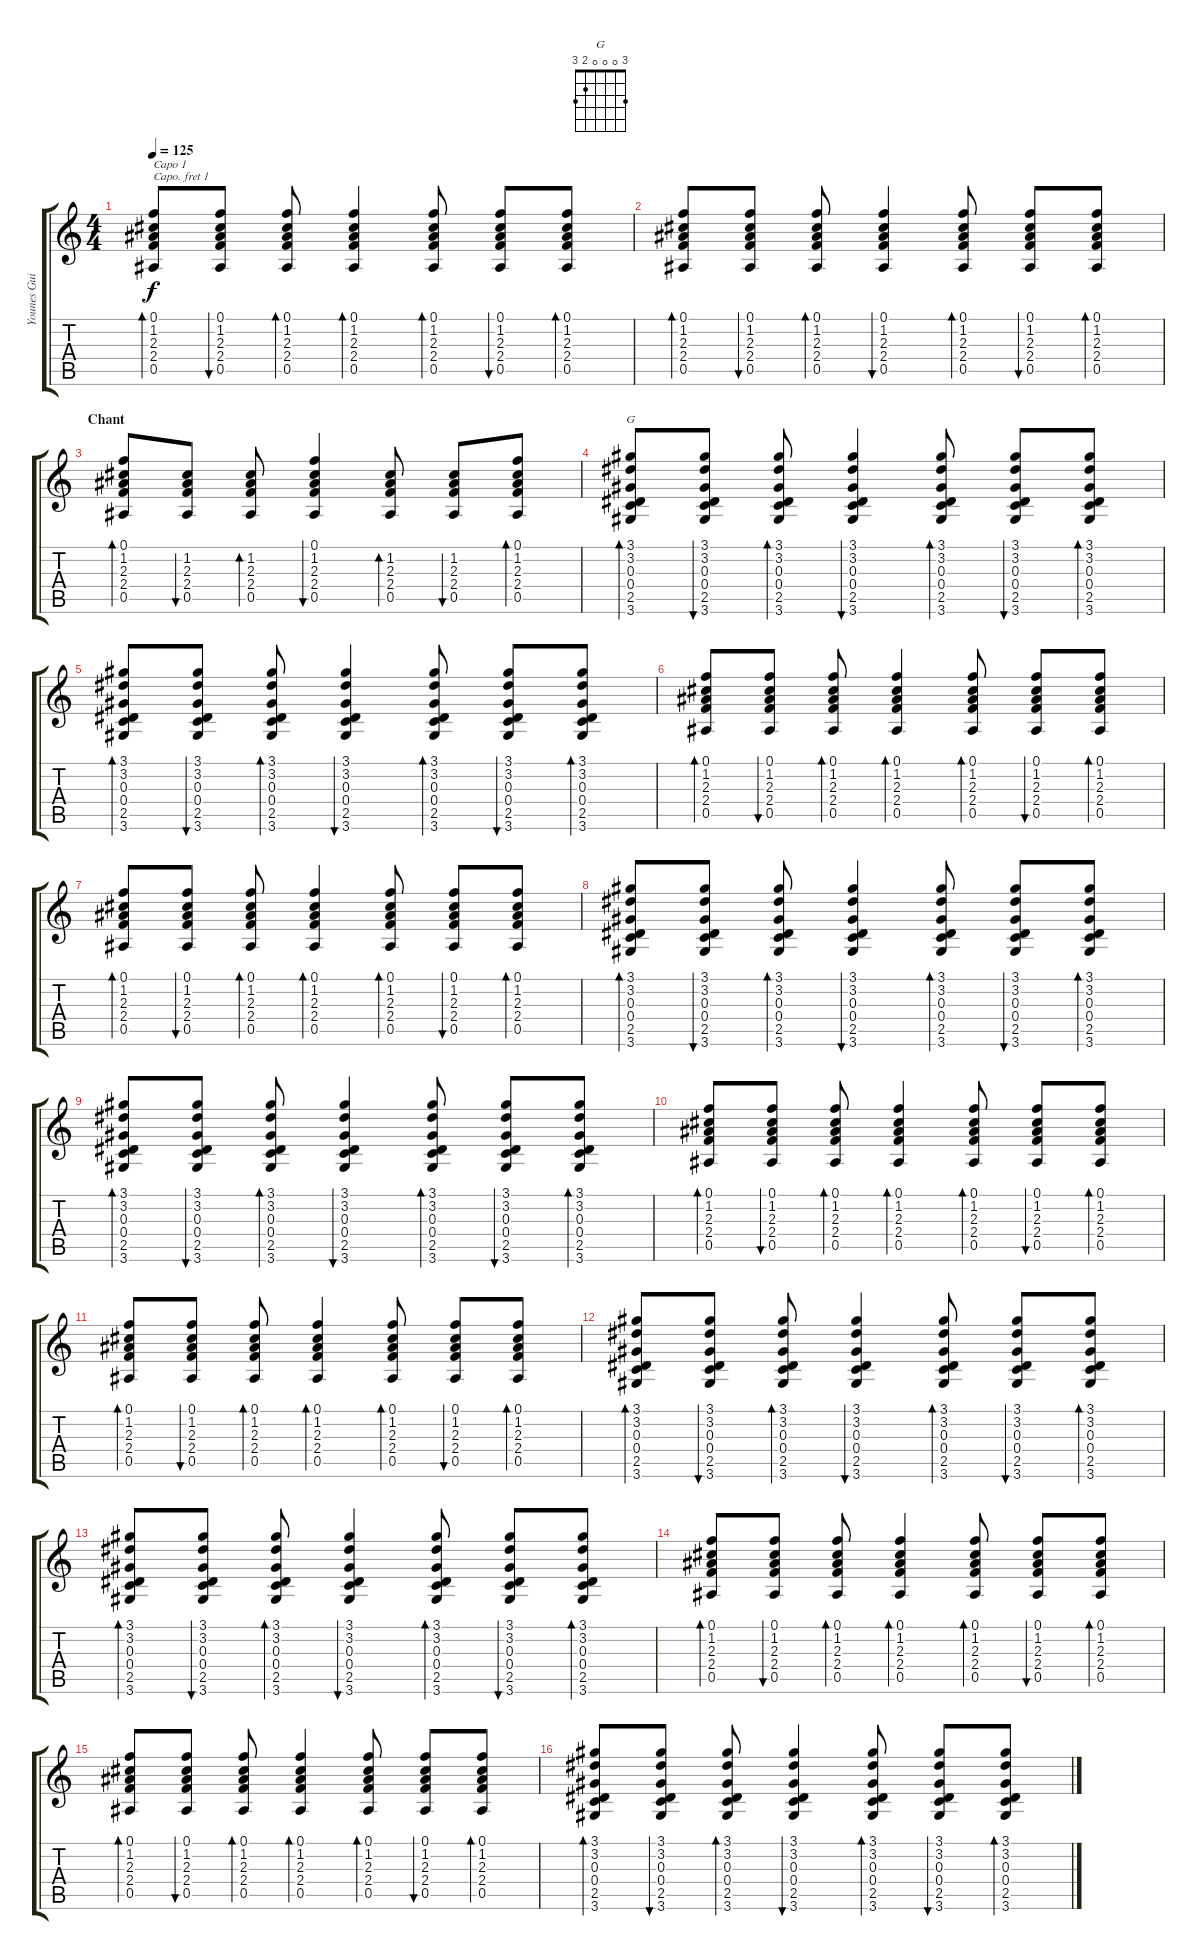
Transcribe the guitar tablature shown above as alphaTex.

\track ("Younes Guitar" "Younes Gui") {instrument acousticguitarnylon}
\staff {score tabs}
\capo 1
\tuning (E4 B3 G3 D3 A2 E2) {hide}
\chord ("G" 3 0 0 0 2 3)
\ts (4 4)
\tempo 125
\clef g2
\ks c
(0.1 1.2 2.3 2.4 0.5).8{bd 60 txt "Capo 1" dy f instrument acousticguitarnylon} (0.1 1.2 2.3 2.4 0.5).8{bu 60} (0.1 1.2 2.3 2.4 0.5).8{bd 60} (0.1 1.2 2.3 2.4 0.5).4{bd 60} (0.1 1.2 2.3 2.4 0.5).8{bd 60} (0.1 1.2 2.3 2.4 0.5).8{bu 60 txt ""} (0.1 1.2 2.3 2.4 0.5).8{bd 60} |
(0.1 1.2 2.3 2.4 0.5).8{bd 60} (0.1 1.2 2.3 2.4 0.5).8{bu 60} (0.1 1.2 2.3 2.4 0.5).8{bd 60} (0.1 1.2 2.3 2.4 0.5).4{bu 60} (0.1 1.2 2.3 2.4 0.5).8{bd 60} (0.1 1.2 2.3 2.4 0.5).8{bu 60} (0.1 1.2 2.3 2.4 0.5).8{bd 60} |
\section ("" "Chant")
(0.1 1.2 2.3 2.4 0.5).8{bd 60} (1.2 2.3 2.4 0.5).8{bu 60} (1.2 2.3 2.4 0.5).8{bd 60} (0.1 1.2 2.3 2.4 0.5).4{bu 60} (1.2 2.3 2.4 0.5).8{bd 60} (1.2 2.3 2.4 0.5).8{bu 60} (0.1 1.2 2.3 2.4 0.5).8{bd 60} |
(3.1 3.2 0.3 0.4 2.5 3.6).8{bd 60 ch "G"} (3.1 3.2 0.3 0.4 2.5 3.6).8{bu 60} (3.1 3.2 0.3 0.4 2.5 3.6).8{bd 60} (3.1 3.2 0.3 0.4 2.5 3.6).4{bu 60} (3.1 3.2 0.3 0.4 2.5 3.6).8{bd 60} (3.1 3.2 0.3 0.4 2.5 3.6).8{bu 60} (3.1 3.2 0.3 0.4 2.5 3.6).8{bd 60} |
(3.1 3.2 0.3 0.4 2.5 3.6).8{bd 60} (3.1 3.2 0.3 0.4 2.5 3.6).8{bu 60} (3.1 3.2 0.3 0.4 2.5 3.6).8{bd 60} (3.1 3.2 0.3 0.4 2.5 3.6).4{bu 60} (3.1 3.2 0.3 0.4 2.5 3.6).8{bd 60} (3.1 3.2 0.3 0.4 2.5 3.6).8{bu 60} (3.1 3.2 0.3 0.4 2.5 3.6).8{bd 60} |
(0.1 1.2 2.3 2.4 0.5).8{bd 60} (0.1 1.2 2.3 2.4 0.5).8{bu 60} (0.1 1.2 2.3 2.4 0.5).8{bd 60} (0.1 1.2 2.3 2.4 0.5).4{bd 60} (0.1 1.2 2.3 2.4 0.5).8{bd 60} (0.1 1.2 2.3 2.4 0.5).8{bu 60} (0.1 1.2 2.3 2.4 0.5).8{bd 60} |
(0.1 1.2 2.3 2.4 0.5).8{bd 60} (0.1 1.2 2.3 2.4 0.5).8{bu 60} (0.1 1.2 2.3 2.4 0.5).8{bd 60} (0.1 1.2 2.3 2.4 0.5).4{bd 60} (0.1 1.2 2.3 2.4 0.5).8{bd 60} (0.1 1.2 2.3 2.4 0.5).8{bu 60} (0.1 1.2 2.3 2.4 0.5).8{bd 60} |
(3.1 3.2 0.3 0.4 2.5 3.6).8{bd 60} (3.1 3.2 0.3 0.4 2.5 3.6).8{bu 60} (3.1 3.2 0.3 0.4 2.5 3.6).8{bd 60} (3.1 3.2 0.3 0.4 2.5 3.6).4{bu 60} (3.1 3.2 0.3 0.4 2.5 3.6).8{bd 60} (3.1 3.2 0.3 0.4 2.5 3.6).8{bu 60} (3.1 3.2 0.3 0.4 2.5 3.6).8{bd 60} |
(3.1 3.2 0.3 0.4 2.5 3.6).8{bd 60} (3.1 3.2 0.3 0.4 2.5 3.6).8{bu 60} (3.1 3.2 0.3 0.4 2.5 3.6).8{bd 60} (3.1 3.2 0.3 0.4 2.5 3.6).4{bu 60} (3.1 3.2 0.3 0.4 2.5 3.6).8{bd 60} (3.1 3.2 0.3 0.4 2.5 3.6).8{bu 60} (3.1 3.2 0.3 0.4 2.5 3.6).8{bd 60} |
(0.1 1.2 2.3 2.4 0.5).8{bd 60} (0.1 1.2 2.3 2.4 0.5).8{bu 60} (0.1 1.2 2.3 2.4 0.5).8{bd 60} (0.1 1.2 2.3 2.4 0.5).4{bd 60} (0.1 1.2 2.3 2.4 0.5).8{bd 60} (0.1 1.2 2.3 2.4 0.5).8{bu 60} (0.1 1.2 2.3 2.4 0.5).8{bd 60} |
(0.1 1.2 2.3 2.4 0.5).8{bd 60} (0.1 1.2 2.3 2.4 0.5).8{bu 60} (0.1 1.2 2.3 2.4 0.5).8{bd 60} (0.1 1.2 2.3 2.4 0.5).4{bd 60} (0.1 1.2 2.3 2.4 0.5).8{bd 60} (0.1 1.2 2.3 2.4 0.5).8{bu 60} (0.1 1.2 2.3 2.4 0.5).8{bd 60} |
(3.1 3.2 0.3 0.4 2.5 3.6).8{bd 60} (3.1 3.2 0.3 0.4 2.5 3.6).8{bu 60} (3.1 3.2 0.3 0.4 2.5 3.6).8{bd 60} (3.1 3.2 0.3 0.4 2.5 3.6).4{bu 60} (3.1 3.2 0.3 0.4 2.5 3.6).8{bd 60} (3.1 3.2 0.3 0.4 2.5 3.6).8{bu 60} (3.1 3.2 0.3 0.4 2.5 3.6).8{bd 60} |
(3.1 3.2 0.3 0.4 2.5 3.6).8{bd 60} (3.1 3.2 0.3 0.4 2.5 3.6).8{bu 60} (3.1 3.2 0.3 0.4 2.5 3.6).8{bd 60} (3.1 3.2 0.3 0.4 2.5 3.6).4{bu 60} (3.1 3.2 0.3 0.4 2.5 3.6).8{bd 60} (3.1 3.2 0.3 0.4 2.5 3.6).8{bu 60} (3.1 3.2 0.3 0.4 2.5 3.6).8{bd 60} |
(0.1 1.2 2.3 2.4 0.5).8{bd 60} (0.1 1.2 2.3 2.4 0.5).8{bu 60} (0.1 1.2 2.3 2.4 0.5).8{bd 60} (0.1 1.2 2.3 2.4 0.5).4{bd 60} (0.1 1.2 2.3 2.4 0.5).8{bd 60} (0.1 1.2 2.3 2.4 0.5).8{bu 60} (0.1 1.2 2.3 2.4 0.5).8{bd 60} |
(0.1 1.2 2.3 2.4 0.5).8{bd 60} (0.1 1.2 2.3 2.4 0.5).8{bu 60} (0.1 1.2 2.3 2.4 0.5).8{bd 60} (0.1 1.2 2.3 2.4 0.5).4{bd 60} (0.1 1.2 2.3 2.4 0.5).8{bd 60} (0.1 1.2 2.3 2.4 0.5).8{bu 60} (0.1 1.2 2.3 2.4 0.5).8{bd 60} |
(3.1 3.2 0.3 0.4 2.5 3.6).8{bd 60} (3.1 3.2 0.3 0.4 2.5 3.6).8{bu 60} (3.1 3.2 0.3 0.4 2.5 3.6).8{bd 60} (3.1 3.2 0.3 0.4 2.5 3.6).4{bu 60} (3.1 3.2 0.3 0.4 2.5 3.6).8{bd 60} (3.1 3.2 0.3 0.4 2.5 3.6).8{bu 60} (3.1 3.2 0.3 0.4 2.5 3.6).8{bd 60}
